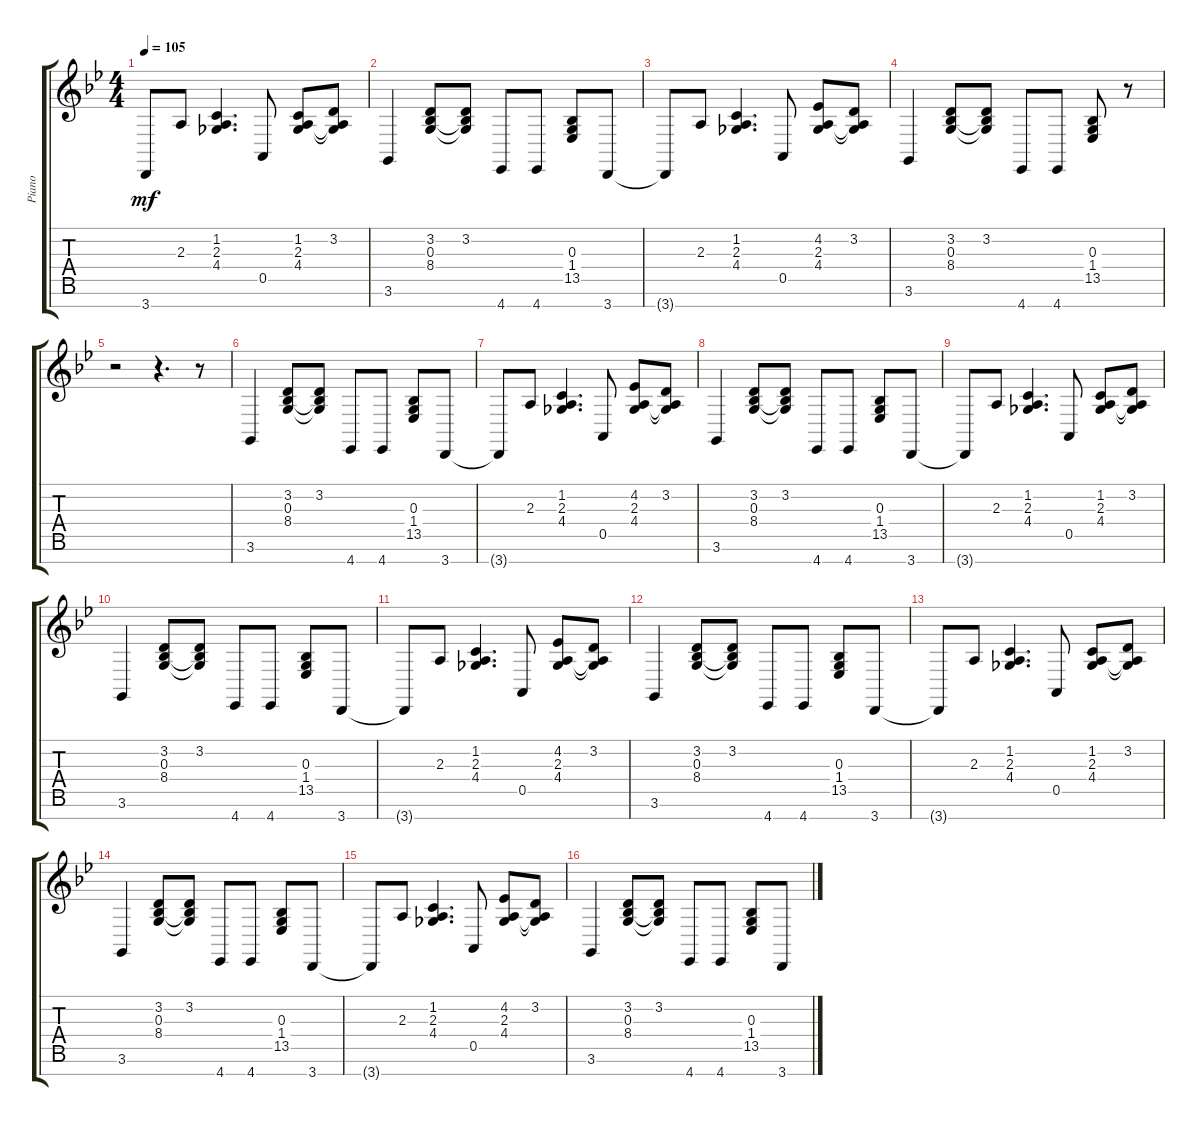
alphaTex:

\track ("Piano" "Piano") {instrument acousticgrandpiano}
\staff {score tabs}
\tuning (E4 B3 G3 D3 A2 E2 B1) {hide}
\ts (4 4)
\tempo 105
\clef g2
\ks gminor
3.7{t}.8{dy mf} 2.3.8 (1.2 2.3 4.4).4{d} 0.5.8 (1.2 2.3 4.4).8 (3.2 2.3{t} 4.4{t}).8 |
3.6.4 (3.2 0.3 8.4).8 (3.2 0.3{t} 8.4{t}).8 4.7.8 4.7.8 (0.3 1.4 13.5).8 3.7.8 |
3.7{t}.8 2.3.8 (1.2 2.3 4.4).4{d} 0.5.8 (4.2 2.3 4.4).8 (3.2 2.3{t} 4.4{t}).8 |
3.6.4 (3.2 0.3 8.4).8 (3.2 0.3{t} 8.4{t}).8 4.7.8 4.7.8 (0.3 1.4 13.5).8 r.8 |
r.2 r.4{d} r.8 |
3.6.4 (3.2 0.3 8.4).8 (3.2 0.3{t} 8.4{t}).8 4.7.8 4.7.8 (0.3 1.4 13.5).8 3.7.8 |
3.7{t}.8 2.3.8 (1.2 2.3 4.4).4{d} 0.5.8 (4.2 2.3 4.4).8 (3.2 2.3{t} 4.4{t}).8 |
3.6.4 (3.2 0.3 8.4).8 (3.2 0.3{t} 8.4{t}).8 4.7.8 4.7.8 (0.3 1.4 13.5).8 3.7.8 |
3.7{t}.8 2.3.8 (1.2 2.3 4.4).4{d} 0.5.8 (1.2 2.3 4.4).8 (3.2 2.3{t} 4.4{t}).8 |
3.6.4 (3.2 0.3 8.4).8 (3.2 0.3{t} 8.4{t}).8 4.7.8 4.7.8 (0.3 1.4 13.5).8 3.7.8 |
3.7{t}.8 2.3.8 (1.2 2.3 4.4).4{d} 0.5.8 (4.2 2.3 4.4).8 (3.2 2.3{t} 4.4{t}).8 |
3.6.4 (3.2 0.3 8.4).8 (3.2 0.3{t} 8.4{t}).8 4.7.8 4.7.8 (0.3 1.4 13.5).8 3.7.8 |
3.7{t}.8 2.3.8 (1.2 2.3 4.4).4{d} 0.5.8 (1.2 2.3 4.4).8 (3.2 2.3{t} 4.4{t}).8 |
3.6.4 (3.2 0.3 8.4).8 (3.2 0.3{t} 8.4{t}).8 4.7.8 4.7.8 (0.3 1.4 13.5).8 3.7.8 |
3.7{t}.8 2.3.8 (1.2 2.3 4.4).4{d} 0.5.8 (4.2 2.3 4.4).8 (3.2 2.3{t} 4.4{t}).8 |
3.6.4 (3.2 0.3 8.4).8 (3.2 0.3{t} 8.4{t}).8 4.7.8 4.7.8 (0.3 1.4 13.5).8 3.7.8
